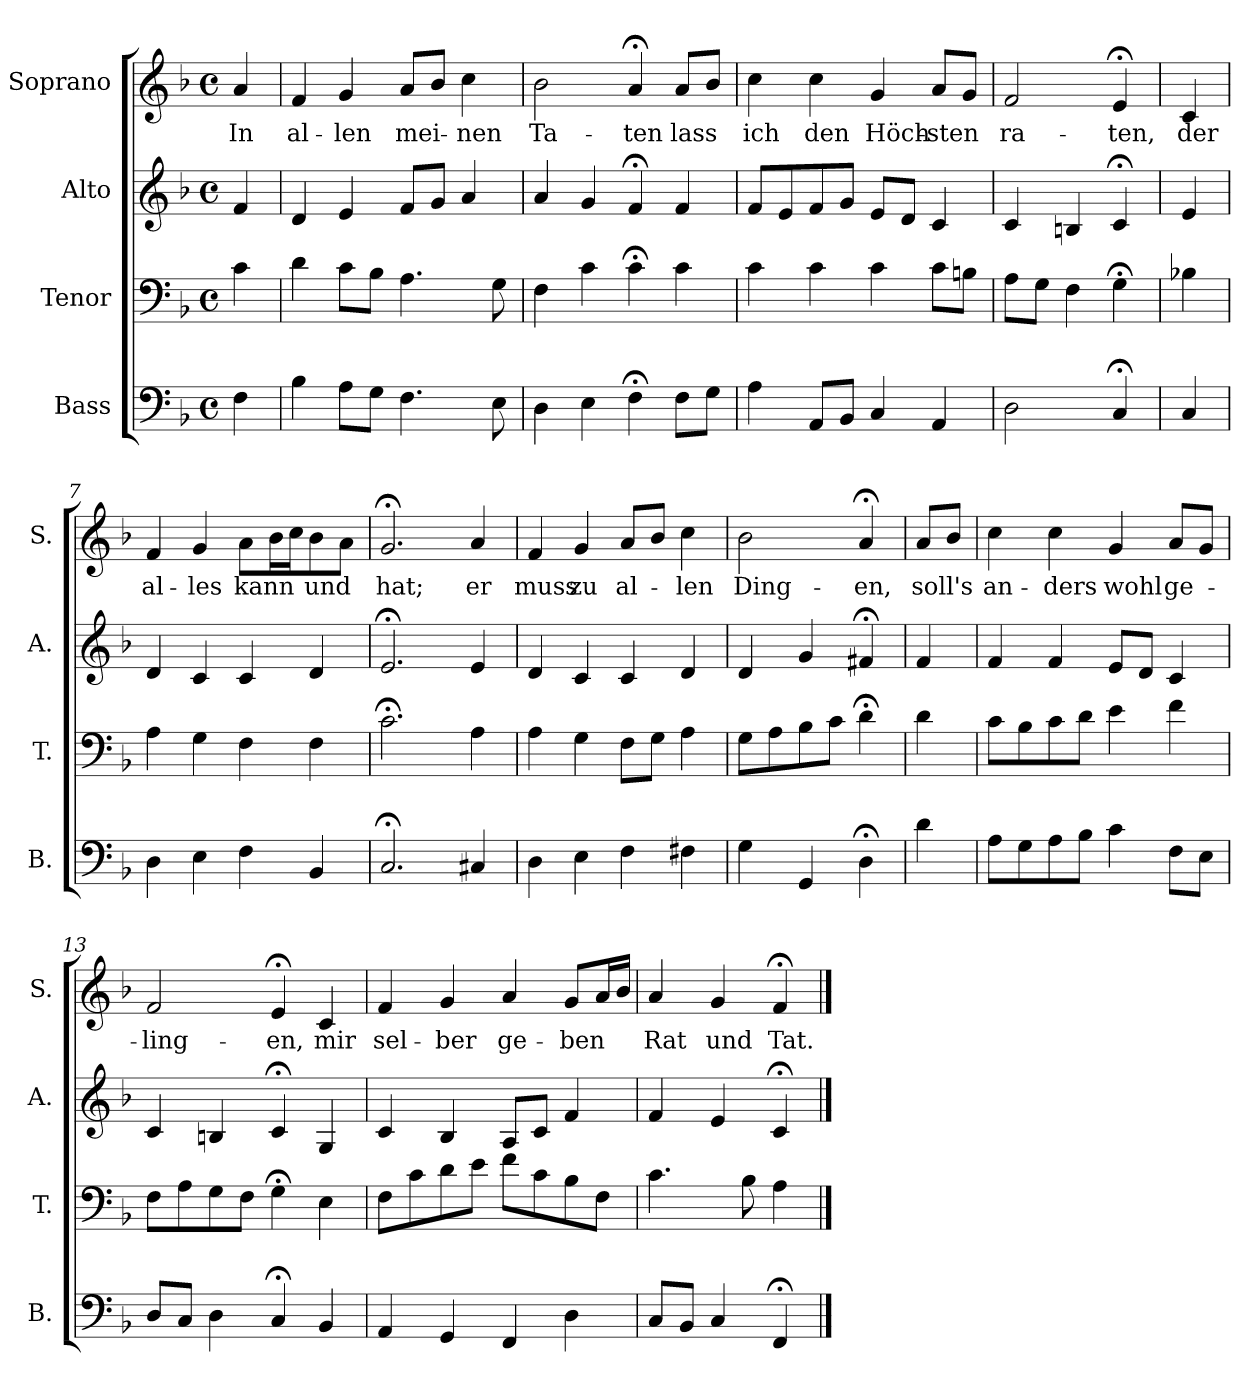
**kern	**kern	**kern	**kern	**text
*part4	*part3	*part2	*part1	*part1
*staff4	*staff3	*staff2	*staff1	*staff1
*I"Bass	*I"Tenor	*I"Alto	*I"Soprano	*
*I'B.	*I'T.	*I'A.	*I'S.	*
*clefF4	*clefF4	*clefG2	*clefG2	*
*k[b-]	*k[b-]	*k[b-]	*k[b-]	*
*F:	*F:	*F:	*F:	*
*M4/4	*M4/4	*M4/4	*M4/4	*
*met(c)	*met(c)	*met(c)	*met(c)	*
=1	=1	=1	=1	=1
!	!	!	!	!LO:LY:b
4F\	4c\	4f/	4a/	In
=2	=2	=2	=2	=2
!	!	!	!	!LO:LY:b
4B-\	4d\	4d/	4f/	al-
!	!	!	!	!LO:LY:b
8A\L	8c\L	4e/	4g/	-len
8G\J	8B-\J	.	.	.
!	!	!	!	!LO:LY:b
4.F\	4.A\	8f/L	8a/L	mei-
.	.	8g/J	8b-/J	.
!	!	!	!	!LO:LY:b
.	.	4a/	4cc\	-nen
8E\	8G\	.	.	.
=3	=3	=3	=3	=3
!	!	!	!	!LO:LY:b
4D\	4F\	4a/	2b-\	Ta-
4E\	4c\	4g/	.	.
!	!	!	!	!LO:LY:b
4F;<\	4c;<\	4f;</	4a;</	-ten
!	!	!	!	!LO:LY:b
8F\L	4c\	4f/	8a/L	lass
8G\J	.	.	8b-/J	.
=4	=4	=4	=4	=4
!	!	!	!	!LO:LY:b
4A\	4c\	8f/L	4cc\	ich
.	.	8e/	.	.
!	!	!	!	!LO:LY:b
8AA/L	4c\	8f/	4cc\	den
8BB-/J	.	8g/J	.	.
!	!	!	!	!LO:LY:b
4C/	4c\	8e/L	4g/	Höch-
.	.	8d/J	.	.
!	!	!	!	!LO:LY:b
4AA/	8c\L	4c/	8a/L	-sten
.	8Bn\J	.	8g/J	.
=5	=5	=5	=5	=5
!	!	!	!	!LO:LY:b
2D\	8A\L	4c/	2f/	ra-
.	8G\J	.	.	.
.	4F\	4Bn/	.	.
!	!	!	!	!LO:LY:b
4C;</	4G;<\	4c;</	4e;</	-ten,
!!LO:LB:g=z
=6	=6	=6	=6	=6
!	!	!	!	!LO:LY:b
4C/	4B-X\	4e/	4c/	der
=7	=7	=7	=7	=7
!	!	!	!	!LO:LY:b
4D\	4A\	4d/	4f/	al-
!	!	!	!	!LO:LY:b
4E\	4G\	4c/	4g/	-les
!	!	!	!	!LO:LY:b
4F\	4F\	4c/	8a\L	kann
.	.	.	16b-\L	.
.	.	.	16cc\J	.
!	!	!	!	!LO:LY:b
4BB-/	4F\	4d/	8b-\	und
.	.	.	8a\J	.
=8	=8	=8	=8	=8
!	!	!	!	!LO:LY:b
2.C;</	2.c;<\	2.e;</	2.g;</	hat;
!	!	!	!	!LO:LY:b
4C#X/	4A\	4e/	4a/	er
=9	=9	=9	=9	=9
!	!	!	!	!LO:LY:b
4D\	4A\	4d/	4f/	muss
!	!	!	!	!LO:LY:b
4E\	4G\	4c/	4g/	zu
!	!	!	!	!LO:LY:b
4F\	8F\L	4c/	8a/L	al-
.	8G\J	.	8b-/J	.
!	!	!	!	!LO:LY:b
4F#X\	4A\	4d/	4cc\	-len
=10	=10	=10	=10	=10
!	!	!	!	!LO:LY:b
4G\	8G\L	4d/	2b-\	Ding-
.	8A\	.	.	.
4GG/	8B-\	4g/	.	.
.	8c\J	.	.	.
!	!	!	!	!LO:LY:b
4D;<\	4d;<\	4f#X;</	4a;</	-en,
!!LO:PB:g=z
=11	=11	=11	=11	=11
!	!	!	!	!LO:LY:b
4d\	4d\	4f/	8a/L	soll's
.	.	.	8b-/J	.
=12	=12	=12	=12	=12
!	!	!	!	!LO:LY:b
8A\L	8c\L	4f/	4cc\	an-
8G\	8B-\	.	.	.
!	!	!	!	!LO:LY:b
8A\	8c\	4f/	4cc\	-ders
8B-\J	8d\J	.	.	.
!	!	!	!	!LO:LY:b
4c\	4e\	8e/L	4g/	wohl
.	.	8d/J	.	.
!	!	!	!	!LO:LY:b
8F\L	4f\	4c/	8a/L	ge-
8E\J	.	.	8g/J	.
=13	=13	=13	=13	=13
!	!	!	!	!LO:LY:b
8D/L	8F\L	4c/	2f/	-ling-
8C/J	8A\	.	.	.
4D\	8G\	4Bn/	.	.
.	8F\J	.	.	.
!	!	!	!	!LO:LY:b
4C;</	4G;<\	4c;</	4e;</	-en,
!	!	!	!	!LO:LY:b
4BB-/	4E\	4G/	4c/	mir
=14	=14	=14	=14	=14
!	!	!	!	!LO:LY:b
4AA/	8F\L	4c/	4f/	sel-
.	8c\	.	.	.
!	!	!	!	!LO:LY:b
4GG/	8d\	4B-/	4g/	-ber
.	8e\J	.	.	.
!	!	!	!	!LO:LY:b
4FF/	8f\L	8A/L	4a/	ge-
.	8c\	8c/J	.	.
!	!	!	!	!LO:LY:b
4D\	8B-\	4f/	8g/L	-ben
.	8F\J	.	16a/L	.
.	.	.	16b-/JJ	.
=15	=15	=15	=15	=15
!	!	!	!	!LO:LY:b
8C/L	4.c\	4f/	4a/	Rat
8BB-/J	.	.	.	.
!	!	!	!	!LO:LY:b
4C/	.	4e/	4g/	und
.	8B-\	.	.	.
!	!	!	!	!LO:LY:b
4FF;</	4A\	4c;</	4f;</	Tat.
==	==	==	==	==
*-	*-	*-	*-	*-
